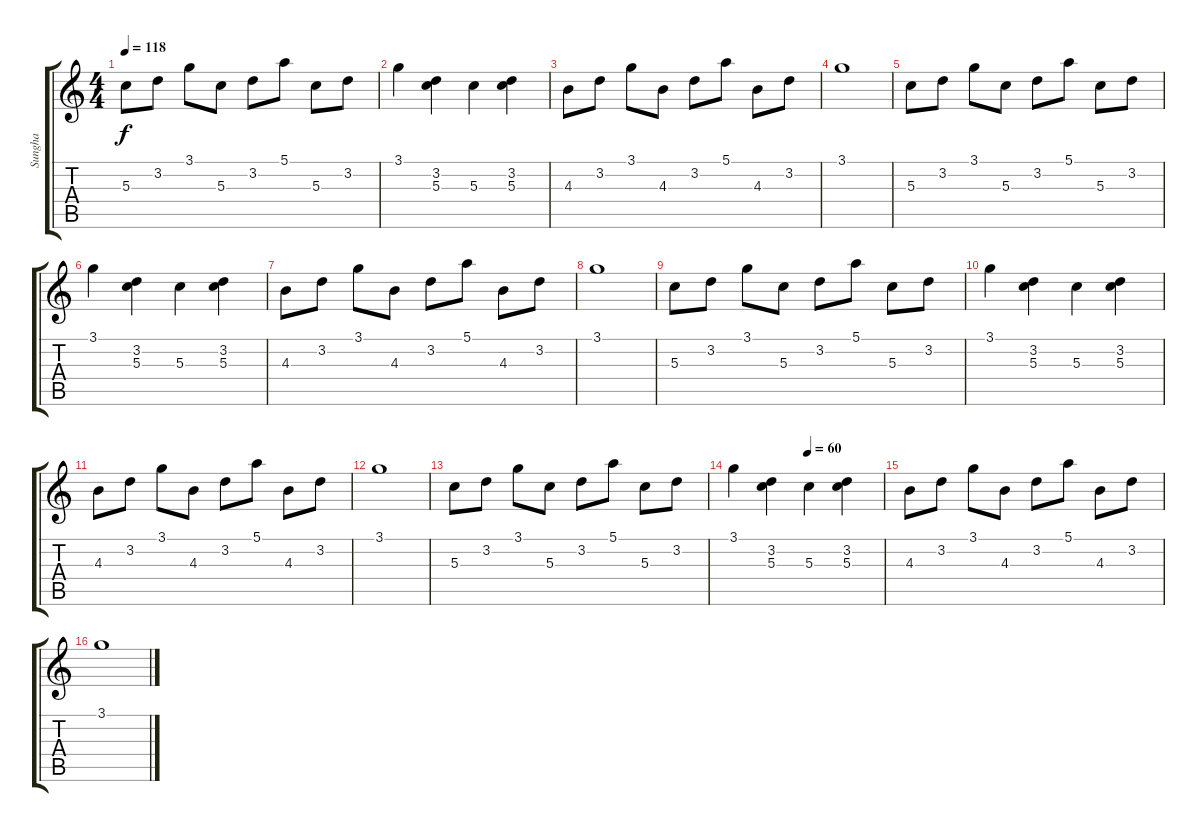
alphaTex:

\track ("Sungha" "Sungha") {instrument acousticguitarsteel}
\staff {score tabs}
\tuning (E4 B3 G3 D3 A2 E2) {hide}
\ts (4 4)
\tempo 118
\clef g2
\ks c
5.3.8{dy f} 3.2.8 3.1.8 5.3.8 3.2.8 5.1.8 5.3.8 3.2.8 |
3.1.4 (3.2 5.3).4 5.3.4 (3.2 5.3).4 |
4.3.8 3.2.8 3.1.8 4.3.8 3.2.8 5.1.8 4.3.8 3.2.8 |
3.1.1 |
5.3.8 3.2.8 3.1.8 5.3.8 3.2.8 5.1.8 5.3.8 3.2.8 |
3.1.4 (3.2 5.3).4 5.3.4 (3.2 5.3).4 |
4.3.8 3.2.8 3.1.8 4.3.8 3.2.8 5.1.8 4.3.8 3.2.8 |
3.1.1 |
5.3.8 3.2.8 3.1.8 5.3.8 3.2.8 5.1.8 5.3.8 3.2.8 |
3.1.4 (3.2 5.3).4 5.3.4 (3.2 5.3).4 |
4.3.8 3.2.8 3.1.8 4.3.8 3.2.8 5.1.8 4.3.8 3.2.8 |
3.1.1 |
5.3.8 3.2.8 3.1.8 5.3.8 3.2.8 5.1.8 5.3.8 3.2.8 |
\tempo (60 0.5)
3.1.4 (3.2 5.3).4 5.3.4 (3.2 5.3).4 |
4.3.8 3.2.8 3.1.8 4.3.8 3.2.8 5.1.8 4.3.8 3.2.8 |
3.1.1
